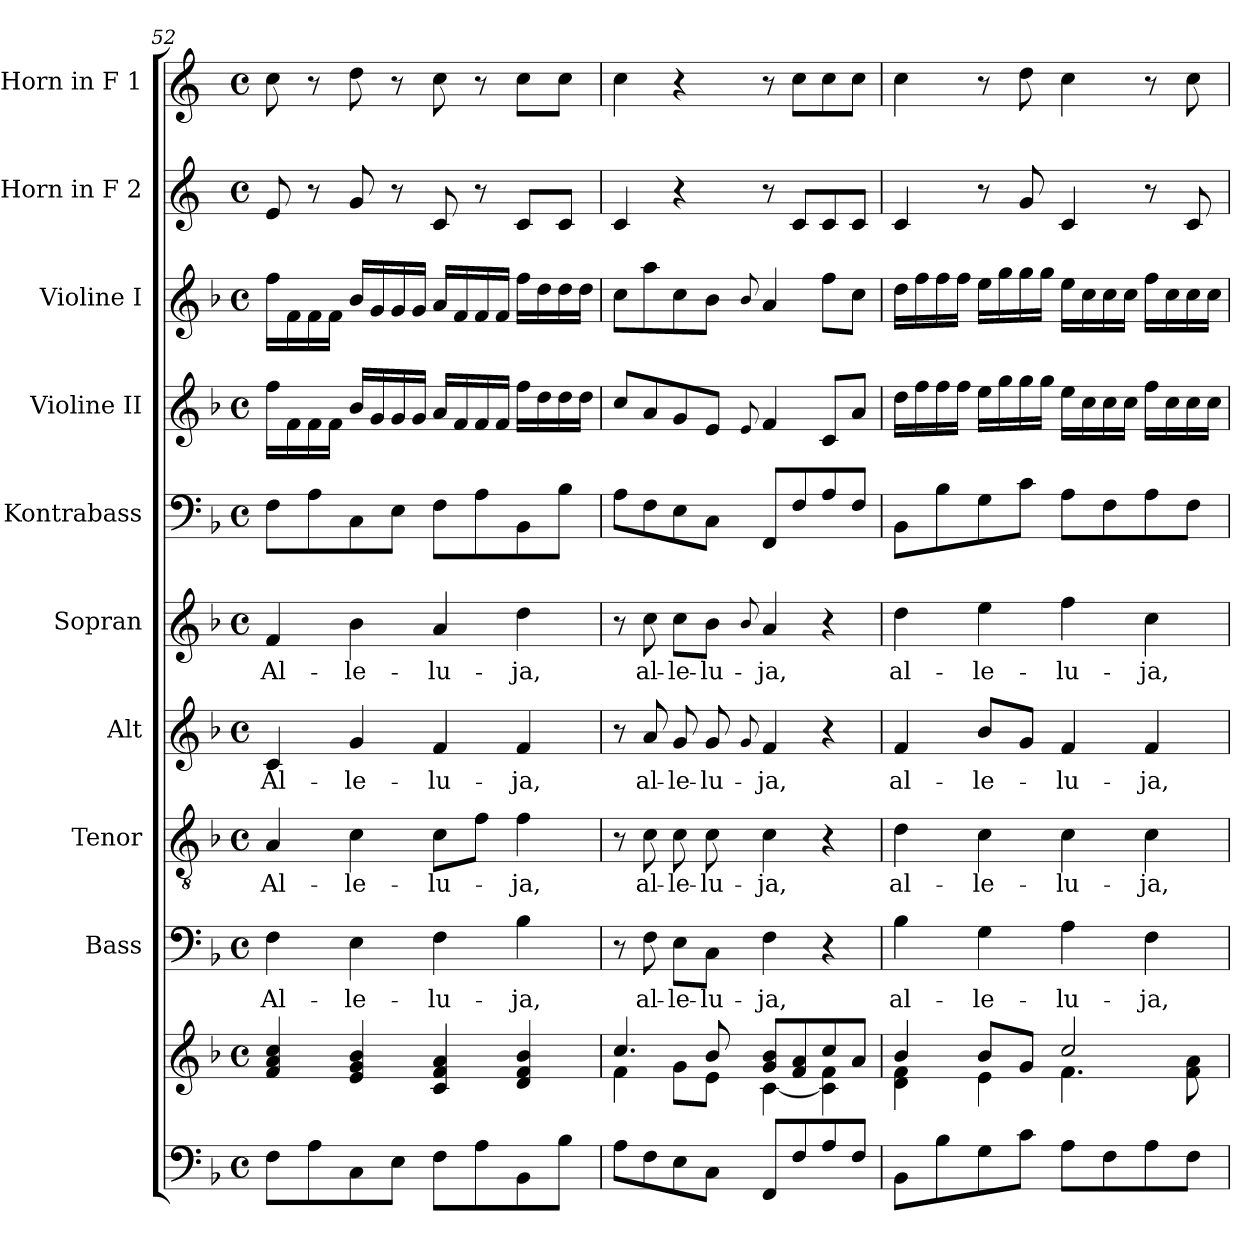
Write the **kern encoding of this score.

**kern	**kern	**kern	**text	**kern	**text	**kern	**text	**kern	**text	**kern	**kern	**kern	**kern	**kern
*part10	*part10	*part9	*part9	*part8	*part8	*part7	*part7	*part6	*part6	*part5	*part4	*part3	*part2	*part1
*staff11	*staff10	*staff9	*staff9	*staff8	*staff8	*staff7	*staff7	*staff6	*staff6	*staff5	*staff4	*staff3	*staff2	*staff1
*	*	*I"Bass	*	*I"Tenor	*	*I"Alt	*	*I"Sopran	*	*I"Kontrabass	*I"Violine II	*I"Violine I	*I"Horn in F 2	*I"Horn in F 1
*	*	*I'B.	*	*I'T.	*	*I'A.	*	*I'S.	*	*I'Kb.	*I'Vl. II	*I'Vl. I	*	*
!!LO:PB:g=z
*clefF4	*clefG2	*clefF4	*	*clefGv2	*	*clefG2	*	*clefG2	*	*clefF4	*clefG2	*clefG2	*clefG2	*clefG2
*	*	*	*	*	*	*	*	*	*	*ITrd7c12	*	*	*ITrd4c7	*ITrd4c7
*k[b-]	*k[b-]	*k[b-]	*	*k[b-]	*	*k[b-]	*	*k[b-]	*	*k[b-]	*k[b-]	*k[b-]	*k[b-]	*k[b-]
*F:	*F:	*F:	*	*F:	*	*F:	*	*F:	*	*F:	*F:	*F:	*F:	*F:
*M4/4	*M4/4	*M4/4	*	*M4/4	*	*M4/4	*	*M4/4	*	*M4/4	*M4/4	*M4/4	*M4/4	*M4/4
*met(c)	*met(c)	*met(c)	*	*met(c)	*	*met(c)	*	*met(c)	*	*met(c)	*met(c)	*met(c)	*met(c)	*met(c)
=52	=52	=52	=52	=52	=52	=52	=52	=52	=52	=52	=52	=52	=52	=52
!	!	!	!LO:LY:b	!	!LO:LY:b	!	!LO:LY:b	!	!LO:LY:b	!	!	!	!	!
8F\L	4f/ 4a/ 4cc/	4F\	Al-	4A/	Al-	4c/	Al-	4f/	Al-	8FF\L	16ff\LL	16ff\LL	8A/	8f\
.	.	.	.	.	.	.	.	.	.	.	16f\	16f\	.	.
8A\	.	.	.	.	.	.	.	.	.	8AA\	16f\	16f\	8r	8r
.	.	.	.	.	.	.	.	.	.	.	16f\JJ	16f\JJ	.	.
!	!	!	!LO:LY:b	!	!LO:LY:b	!	!LO:LY:b	!	!LO:LY:b	!	!	!	!	!
8C\	4e/ 4g/ 4b-/	4E\	-le-	4c\	-le-	4g/	-le-	4b-\	-le-	8CC\	16b-/LL	16b-/LL	8c/	8g\
.	.	.	.	.	.	.	.	.	.	.	16g/	16g/	.	.
8E\J	.	.	.	.	.	.	.	.	.	8EE\J	16g/	16g/	8r	8r
.	.	.	.	.	.	.	.	.	.	.	16g/JJ	16g/JJ	.	.
!	!	!	!LO:LY:b	!	!LO:LY:b	!	!LO:LY:b	!	!LO:LY:b	!	!	!	!	!
8F\L	4c/ 4f/ 4a/	4F\	-lu-	8c\L	-lu-	4f/	-lu-	4a/	-lu-	8FF\L	16a/LL	16a/LL	8F/	8f\
.	.	.	.	.	.	.	.	.	.	.	16f/	16f/	.	.
8A\	.	.	.	8f\J	.	.	.	.	.	8AA\	16f/	16f/	8r	8r
.	.	.	.	.	.	.	.	.	.	.	16f/JJ	16f/JJ	.	.
!	!	!	!LO:LY:b	!	!LO:LY:b	!	!LO:LY:b	!	!LO:LY:b	!	!	!	!	!
8BB-\	4d/ 4f/ 4b-/	4B-\	-ja,	4f\	-ja,	4f/	-ja,	4dd\	-ja,	8BBB-\	16ff\LL	16ff\LL	8F/L	8f\L
.	.	.	.	.	.	.	.	.	.	.	16dd\	16dd\	.	.
8B-\J	.	.	.	.	.	.	.	.	.	8BB-\J	16dd\	16dd\	8F/J	8f\J
.	.	.	.	.	.	.	.	.	.	.	16dd\JJ	16dd\JJ	.	.
=53	=53	=53	=53	=53	=53	=53	=53	=53	=53	=53	=53	=53	=53	=53
*	*^	*	*	*	*	*	*	*	*	*	*	*	*	*
8A\L	4.cc/	4f\	8r	.	8r	.	8r	.	8r	.	8AA\L	8cc/L	8cc\L	4F/	4f\
!	!	!	!	!LO:LY:b	!	!LO:LY:b	!	!LO:LY:b	!	!LO:LY:b	!	!	!	!	!
8F\	.	.	8F\	al-	8c\	al-	8a/	al-	8cc\	al-	8FF\	8a/	8aa\	.	.
!	!	!	!	!LO:LY:b	!	!LO:LY:b	!	!LO:LY:b	!	!LO:LY:b	!	!	!	!	!
8E\	.	8g\L	8E\L	-le-	8c\	-le-	8g/	-le-	8cc\L	-le-	8EE\	8g/	8cc\	4r	4r
!	!	!	!	!LO:LY:b	!	!LO:LY:b	!	!LO:LY:b	!	!LO:LY:b	!	!	!	!	!
8C\J	8b-/	8e\J	8C\J	-lu-	8c\	-lu-	8g/	-lu-	8b-\J	-lu-	8CC\J	8e/J	8b-\J	.	.
.	.	.	.	.	.	.	8qqg/	.	8qqb-/	.	.	8qqe/	8qqb-/	.	.
!	!	!	!	!LO:LY:b	!	!LO:LY:b	!	!LO:LY:b	!	!LO:LY:b	!	!	!	!	!
8FF/L	8g/ 8b-/L	[<4c\	4F\	-ja,	4c\	-ja,	4f/	-ja,	4a/	-ja,	8FFF/L	4f/	4a/	8r	8r
8F/	8f/ 8a/	.	.	.	.	.	.	.	.	.	8FF/	.	.	8F/L	8f\L
8A/	8cc/	4c\] 4f\	4r	.	4r	.	4r	.	4r	.	8AA/	8c/L	8ff\L	8F/	8f\
8F/J	8a/J	.	.	.	.	.	.	.	.	.	8FF/J	8a/J	8cc\J	8F/J	8f\J
=54	=54	=54	=54	=54	=54	=54	=54	=54	=54	=54	=54	=54	=54	=54	=54
!	!	!	!	!LO:LY:b	!	!LO:LY:b	!	!LO:LY:b	!	!LO:LY:b	!	!	!	!	!
8BB-\L	4b-/	4d\ 4f\	4B-\	al-	4d\	al-	4f/	al-	4dd\	al-	8BBB-\L	16dd\LL	16dd\LL	4F/	4f\
.	.	.	.	.	.	.	.	.	.	.	.	16ff\	16ff\	.	.
8B-\	.	.	.	.	.	.	.	.	.	.	8BB-\	16ff\	16ff\	.	.
.	.	.	.	.	.	.	.	.	.	.	.	16ff\JJ	16ff\JJ	.	.
!	!	!	!	!LO:LY:b	!	!LO:LY:b	!	!LO:LY:b	!	!LO:LY:b	!	!	!	!	!
8G\	8b-/L	4e\	4G\	-le-	4c\	-le-	8b-/L	-le-	4ee\	-le-	8GG\	16ee\LL	16ee\LL	8r	8r
.	.	.	.	.	.	.	.	.	.	.	.	16gg\	16gg\	.	.
8c\J	8g/J	.	.	.	.	.	8g/J	.	.	.	8C\J	16gg\	16gg\	8c/	8g\
.	.	.	.	.	.	.	.	.	.	.	.	16gg\JJ	16gg\JJ	.	.
!	!	!	!	!LO:LY:b	!	!LO:LY:b	!	!LO:LY:b	!	!LO:LY:b	!	!	!	!	!
8A\L	2cc/	4.f\	4A\	-lu-	4c\	-lu-	4f/	-lu-	4ff\	-lu-	8AA\L	16ee\LL	16ee\LL	4F/	4f\
.	.	.	.	.	.	.	.	.	.	.	.	16cc\	16cc\	.	.
8F\	.	.	.	.	.	.	.	.	.	.	8FF\	16cc\	16cc\	.	.
.	.	.	.	.	.	.	.	.	.	.	.	16cc\JJ	16cc\JJ	.	.
!	!	!	!	!LO:LY:b	!	!LO:LY:b	!	!LO:LY:b	!	!LO:LY:b	!	!	!	!	!
8A\	.	.	4F\	-ja,	4c\	-ja,	4f/	-ja,	4cc\	-ja,	8AA\	16ff\LL	16ff\LL	8r	8r
.	.	.	.	.	.	.	.	.	.	.	.	16cc\	16cc\	.	.
8F\J	.	8f\ 8a\	.	.	.	.	.	.	.	.	8FF\J	16cc\	16cc\	8F/	8f\
.	.	.	.	.	.	.	.	.	.	.	.	16cc\JJ	16cc\JJ	.	.
*	*v	*v	*	*	*	*	*	*	*	*	*	*	*	*	*
=	=	=	=	=	=	=	=	=	=	=	=	=	=	=
*-	*-	*-	*-	*-	*-	*-	*-	*-	*-	*-	*-	*-	*-	*-
